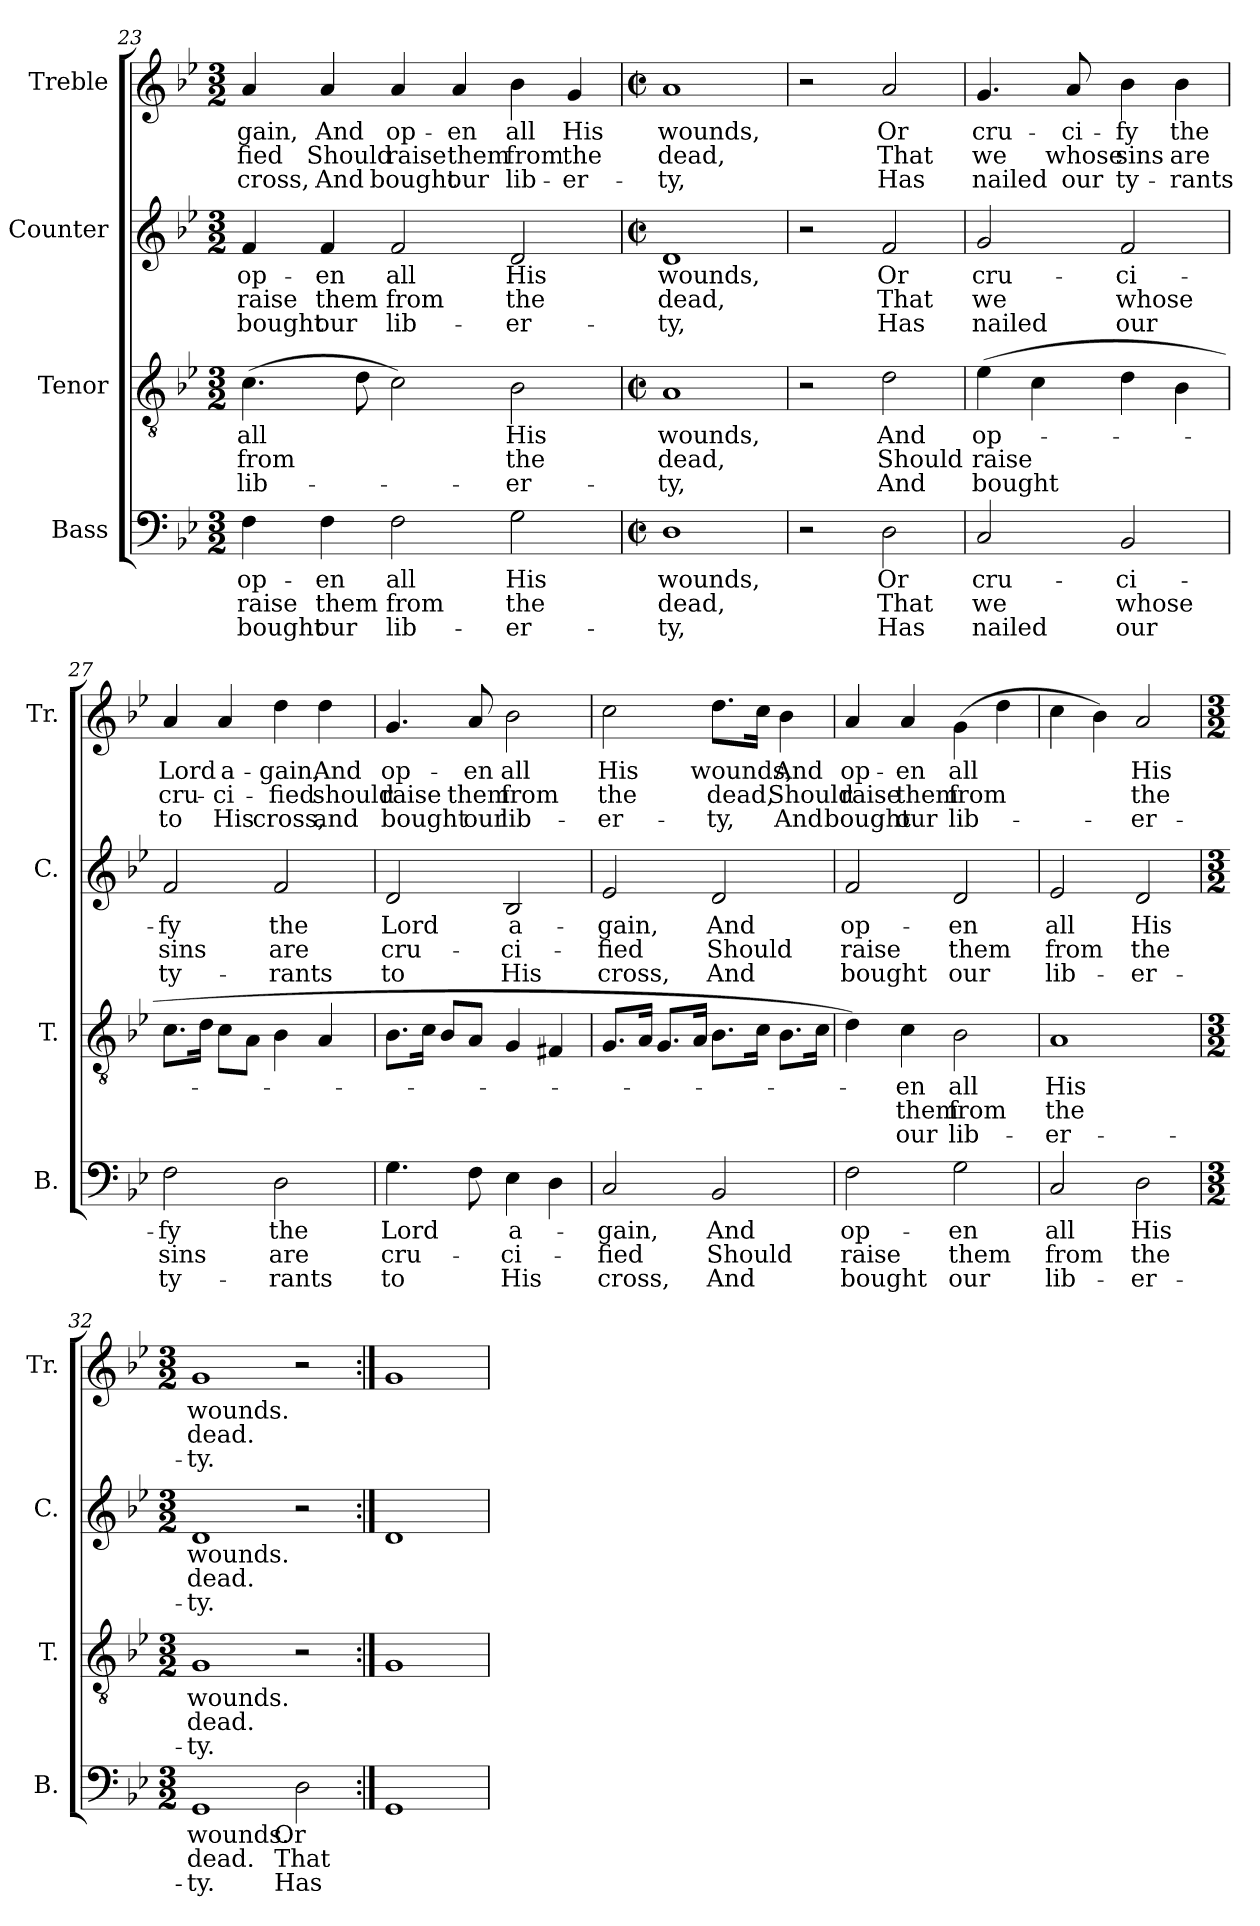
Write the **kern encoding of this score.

**kern	**text	**text	**text	**kern	**text	**text	**text	**kern	**text	**text	**text	**kern	**text	**text	**text
*part4	*part4	*part4	*part4	*part3	*part3	*part3	*part3	*part2	*part2	*part2	*part2	*part1	*part1	*part1	*part1
*staff4	*staff4	*staff4	*staff4	*staff3	*staff3	*staff3	*staff3	*staff2	*staff2	*staff2	*staff2	*staff1	*staff1	*staff1	*staff1
*I"Bass	*	*	*	*I"Tenor	*	*	*	*I"Counter	*	*	*	*I"Treble	*	*	*
*I'B.	*	*	*	*I'T.	*	*	*	*I'C.	*	*	*	*I'Tr.	*	*	*
!!LO:PB:g=z
*clefF4	*	*	*	*clefGv2	*	*	*	*clefG2	*	*	*	*clefG2	*	*	*
*k[b-e-]	*	*	*	*k[b-e-]	*	*	*	*k[b-e-]	*	*	*	*k[b-e-]	*	*	*
*B-:	*	*	*	*B-:	*	*	*	*B-:	*	*	*	*B-:	*	*	*
*M3/2	*	*	*	*M3/2	*	*	*	*M3/2	*	*	*	*M3/2	*	*	*
=23	=23	=23	=23	=23	=23	=23	=23	=23	=23	=23	=23	=23	=23	=23	=23
4F\	op-	raise	bought	(4.c\	all	from	lib-	4f/	op-	raise	bought	4a/	-gain,	-fied	cross,
4F\	-en	them	our	.	.	.	.	4f/	-en	them	our	4a/	And	Should	And
.	.	.	.	8d\	.	.	.	.	.	.	.	.	.	.	.
2F\	all	from	lib-	2c\)	.	.	.	2f/	all	from	lib-	4a/	op-	raise	bought
.	.	.	.	.	.	.	.	.	.	.	.	4a/	-en	them	our
2G\	His	the	-er-	2B-\	His	the	-er-	2d/	His	the	-er-	4b-\	all	from	lib-
.	.	.	.	.	.	.	.	.	.	.	.	4g/	His	the	-er-
=24	=24	=24	=24	=24	=24	=24	=24	=24	=24	=24	=24	=24	=24	=24	=24
*M4/4	*	*	*	*M4/4	*	*	*	*M4/4	*	*	*	*M4/4	*	*	*
*met(c|)	*	*	*	*met(c|)	*	*	*	*met(c|)	*	*	*	*met(c|)	*	*	*
1D	wounds,	dead,	-ty,	1A	wounds,	dead,	-ty,	1d	wounds,	dead,	-ty,	1a	wounds,	dead,	-ty,
=25	=25	=25	=25	=25	=25	=25	=25	=25	=25	=25	=25	=25	=25	=25	=25
2r	.	.	.	2r	.	.	.	2r	.	.	.	2r	.	.	.
2D\	Or	That	Has	2d\	And	Should	And	2f/	Or	That	Has	2a/	Or	That	Has
=26	=26	=26	=26	=26	=26	=26	=26	=26	=26	=26	=26	=26	=26	=26	=26
2C/	cru-	we	nailed	(4e-\	op -	raise	bought	2g/	cru-	we	nailed	4.g/	cru-	we	nailed
.	.	.	.	4c\	.	.	.	.	.	.	.	.	.	.	.
.	.	.	.	.	.	.	.	.	.	.	.	8a/	-ci-	whose	our
2BB-/	-ci-	whose	our	4d\	.	.	.	2f/	-ci-	whose	our	4b-\	-fy	sins	ty-
.	.	.	.	4B-\	.	.	.	.	.	.	.	4b-\	the	are	-rants
=27	=27	=27	=27	=27	=27	=27	=27	=27	=27	=27	=27	=27	=27	=27	=27
2F\	-fy	sins	ty-	8.c\L	.	.	.	2f/	-fy	sins	ty-	4a/	Lord	cru-	to
.	.	.	.	16d\Jk	.	.	.	.	.	.	.	.	.	.	.
.	.	.	.	8c\L	.	.	.	.	.	.	.	4a/	a-	-ci-	His
.	.	.	.	8A\J	.	.	.	.	.	.	.	.	.	.	.
2D\	the	are	-rants	4B-\	.	.	.	2f/	the	are	-rants	4dd\	-gain,	-fied	cross,
.	.	.	.	4A/	.	.	.	.	.	.	.	4dd\	And	should	and
!!LO:LB:g=z
=28	=28	=28	=28	=28	=28	=28	=28	=28	=28	=28	=28	=28	=28	=28	=28
4.G\	Lord	cru-	to	8.B-\L	.	.	.	2d/	Lord	cru-	to	4.g/	op-	raise	bought
.	.	.	.	16c\Jk	.	.	.	.	.	.	.	.	.	.	.
.	.	.	.	8B-/L	.	.	.	.	.	.	.	.	.	.	.
8F\	.	.	.	8A/J	.	.	.	.	.	.	.	8a/	-en	them	our
4E-\	a-	-ci-	His	4G/	.	.	.	2B-/	a-	-ci-	His	2b-\	all	from	lib-
4D\	.	.	.	4F#X/	.	.	.	.	.	.	.	.	.	.	.
=29	=29	=29	=29	=29	=29	=29	=29	=29	=29	=29	=29	=29	=29	=29	=29
2C/	-gain,	-fied	cross,	8.G/L	.	.	.	2e-/	-gain,	-fied	cross,	2cc\	His	the	-er-
.	.	.	.	16A/Jk	.	.	.	.	.	.	.	.	.	.	.
.	.	.	.	8.G/L	.	.	.	.	.	.	.	.	.	.	.
.	.	.	.	16A/Jk	.	.	.	.	.	.	.	.	.	.	.
2BB-/	And	Should	And	8.B-\L	.	.	.	2d/	And	Should	And	8.dd\L	wounds,	dead,	-ty,
.	.	.	.	16c\Jk	.	.	.	.	.	.	.	16cc\Jk	.	.	.
.	.	.	.	8.B-\L	.	.	.	.	.	.	.	4b-\	And	Should	And
.	.	.	.	16c\Jk	.	.	.	.	.	.	.	.	.	.	.
=30	=30	=30	=30	=30	=30	=30	=30	=30	=30	=30	=30	=30	=30	=30	=30
2F\	op-	raise	bought	4d\)	.	.	.	2f/	op-	raise	bought	4a/	op-	raise	bought
.	.	.	.	4c\	- en	them	our	.	.	.	.	4a/	-en	them	our
2G\	-en	them	our	2B-\	all	from	lib-	2d/	-en	them	our	(4g\	all	from	lib -
.	.	.	.	.	.	.	.	.	.	.	.	4dd\	.	.	.
=31	=31	=31	=31	=31	=31	=31	=31	=31	=31	=31	=31	=31	=31	=31	=31
2C/	all	from	lib-	1A	His	the	-er-	2e-/	all	from	lib-	4cc\	.	.	.
.	.	.	.	.	.	.	.	.	.	.	.	4b-\)	.	.	.
2D\	His	the	-er-	.	.	.	.	2d/	His	the	-er-	2a/	His	the	- er-
=32	=32	=32	=32	=32	=32	=32	=32	=32	=32	=32	=32	=32	=32	=32	=32
*M3/2	*	*	*	*M3/2	*	*	*	*M3/2	*	*	*	*M3/2	*	*	*
1GG	wounds.	dead.	-ty.	1G	wounds.	dead.	-ty.	1d	wounds.	dead.	-ty.	1g	wounds.	dead.	-ty.
2D\	Or	That	Has	2r	.	.	.	2r	.	.	.	2r	.	.	.
=33:|!	=33:|!	=33:|!	=33:|!	=33:|!	=33:|!	=33:|!	=33:|!	=33:|!	=33:|!	=33:|!	=33:|!	=33:|!	=33:|!	=33:|!	=33:|!
1GG	.	.	.	1G	.	.	.	1d	.	.	.	1g	.	.	.
=	=	=	=	=	=	=	=	=	=	=	=	=	=	=	=
*-	*-	*-	*-	*-	*-	*-	*-	*-	*-	*-	*-	*-	*-	*-	*-
